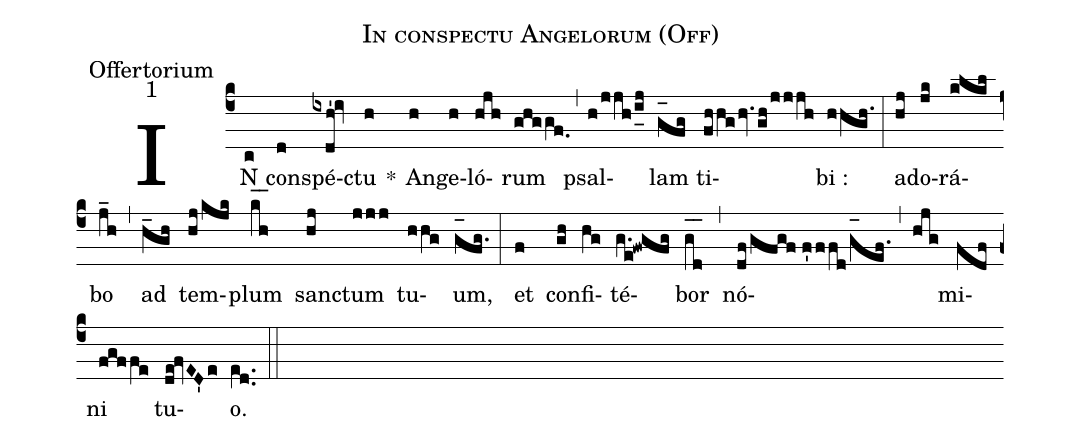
name:In conspectu Angelorum (Off);
office-part:Offertorium;
mode:1;
%%
(c4) IN(c) con(d)spé(ixdh'!iv)ctu(h) *() An(h)ge(h)ló(hjh)rum(ghggf.0) (,) psal(h/jjh/i_[uh:l]j)lam(g_[oh:h]fg) ti(fhhg/!hv./!gh/jjjh)bi :(hhgh.) (:) ad(hj)o(jk)rá(klkl)bo(j_h) (,) ad(h_gh) tem(hj/kjk)plum(k_[hl:1]h_[hl:1]) san(hj)ctum(jjj) tu(hhg)um,(g_[oh:h]fg.) (:) et(f) con(gh)fi(hg)té(g.e!fwgfg)bor(g_[oh:h]d_[oh:h]) (,) nó(df/gfgf//f'ffd/g_[oh:h]ef.)(,)(hjg)mi(fdf)ni(fgffe) tu(de!fvED'e)o.(e[ll:1]d..) (::)
